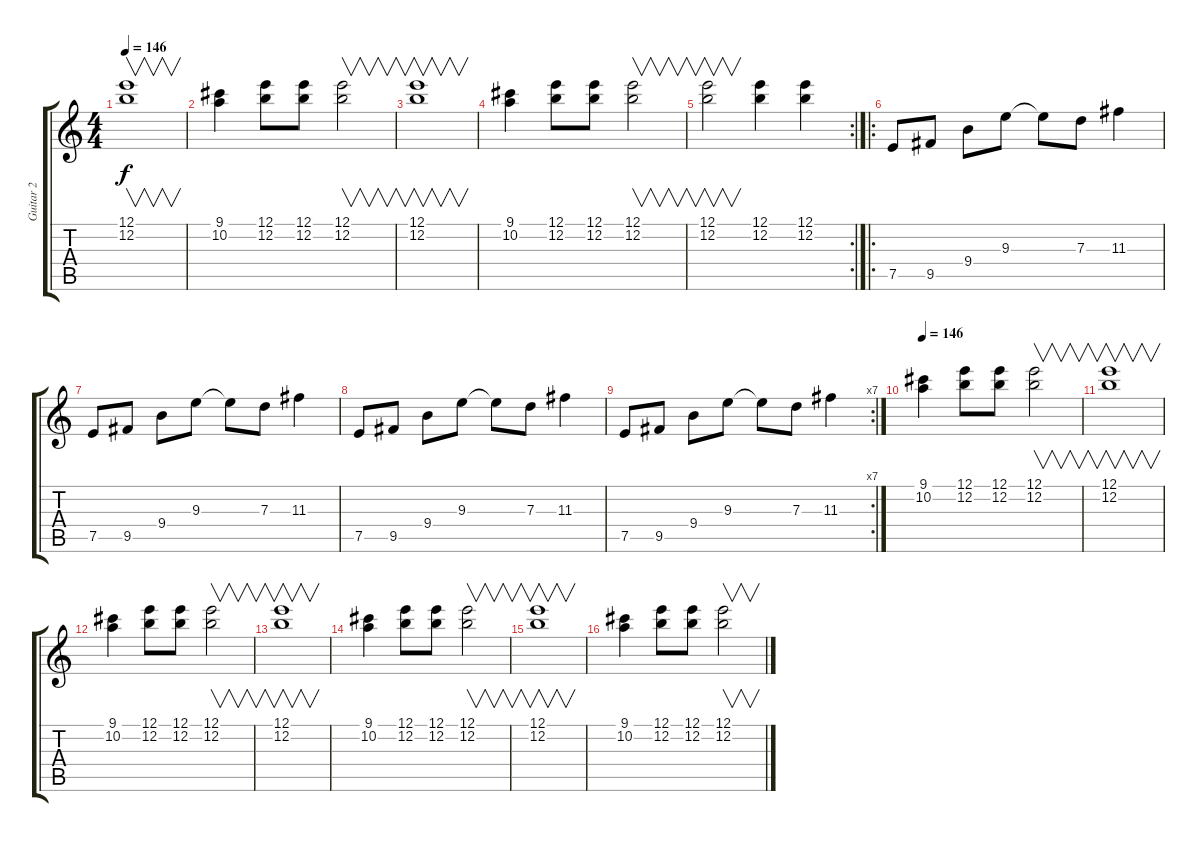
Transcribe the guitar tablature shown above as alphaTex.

\track ("Guitar 2" "Guitar 2") {instrument overdrivenguitar}
\staff {score tabs}
\tuning (E4 B3 G3 D3 A2 E2) {hide}
\ts (4 4)
\tempo 146
\clef g2
\ks c
(12.1 12.2).1{v dy f} |
(9.1 10.2).4 (12.1 12.2).8 (12.1 12.2).8 (12.1 12.2).2{v} |
(12.1 12.2).1{v} |
(9.1 10.2).4 (12.1 12.2).8 (12.1 12.2).8 (12.1 12.2).2{v} |
\rc 2
(12.1 12.2).2{v} (12.1 12.2).4 (12.1 12.2).4 |
\ro
7.5.8 9.5.8 9.4.8 9.3.8 9.3{t}.8 7.3.8 11.3.4 |
7.5.8 9.5.8 9.4.8 9.3.8 9.3{t}.8 7.3.8 11.3.4 |
7.5.8 9.5.8 9.4.8 9.3.8 9.3{t}.8 7.3.8 11.3.4 |
\rc 7
7.5.8 9.5.8 9.4.8 9.3.8 9.3{t}.8 7.3.8 11.3.4 |
\tempo 146
(9.1 10.2).4 (12.1 12.2).8 (12.1 12.2).8 (12.1 12.2).2{v} |
(12.1 12.2).1{v} |
(9.1 10.2).4 (12.1 12.2).8 (12.1 12.2).8 (12.1 12.2).2{v} |
(12.1 12.2).1{v} |
(9.1 10.2).4 (12.1 12.2).8 (12.1 12.2).8 (12.1 12.2).2{v} |
(12.1 12.2).1{v} |
(9.1 10.2).4 (12.1 12.2).8 (12.1 12.2).8 (12.1 12.2).2{v}
